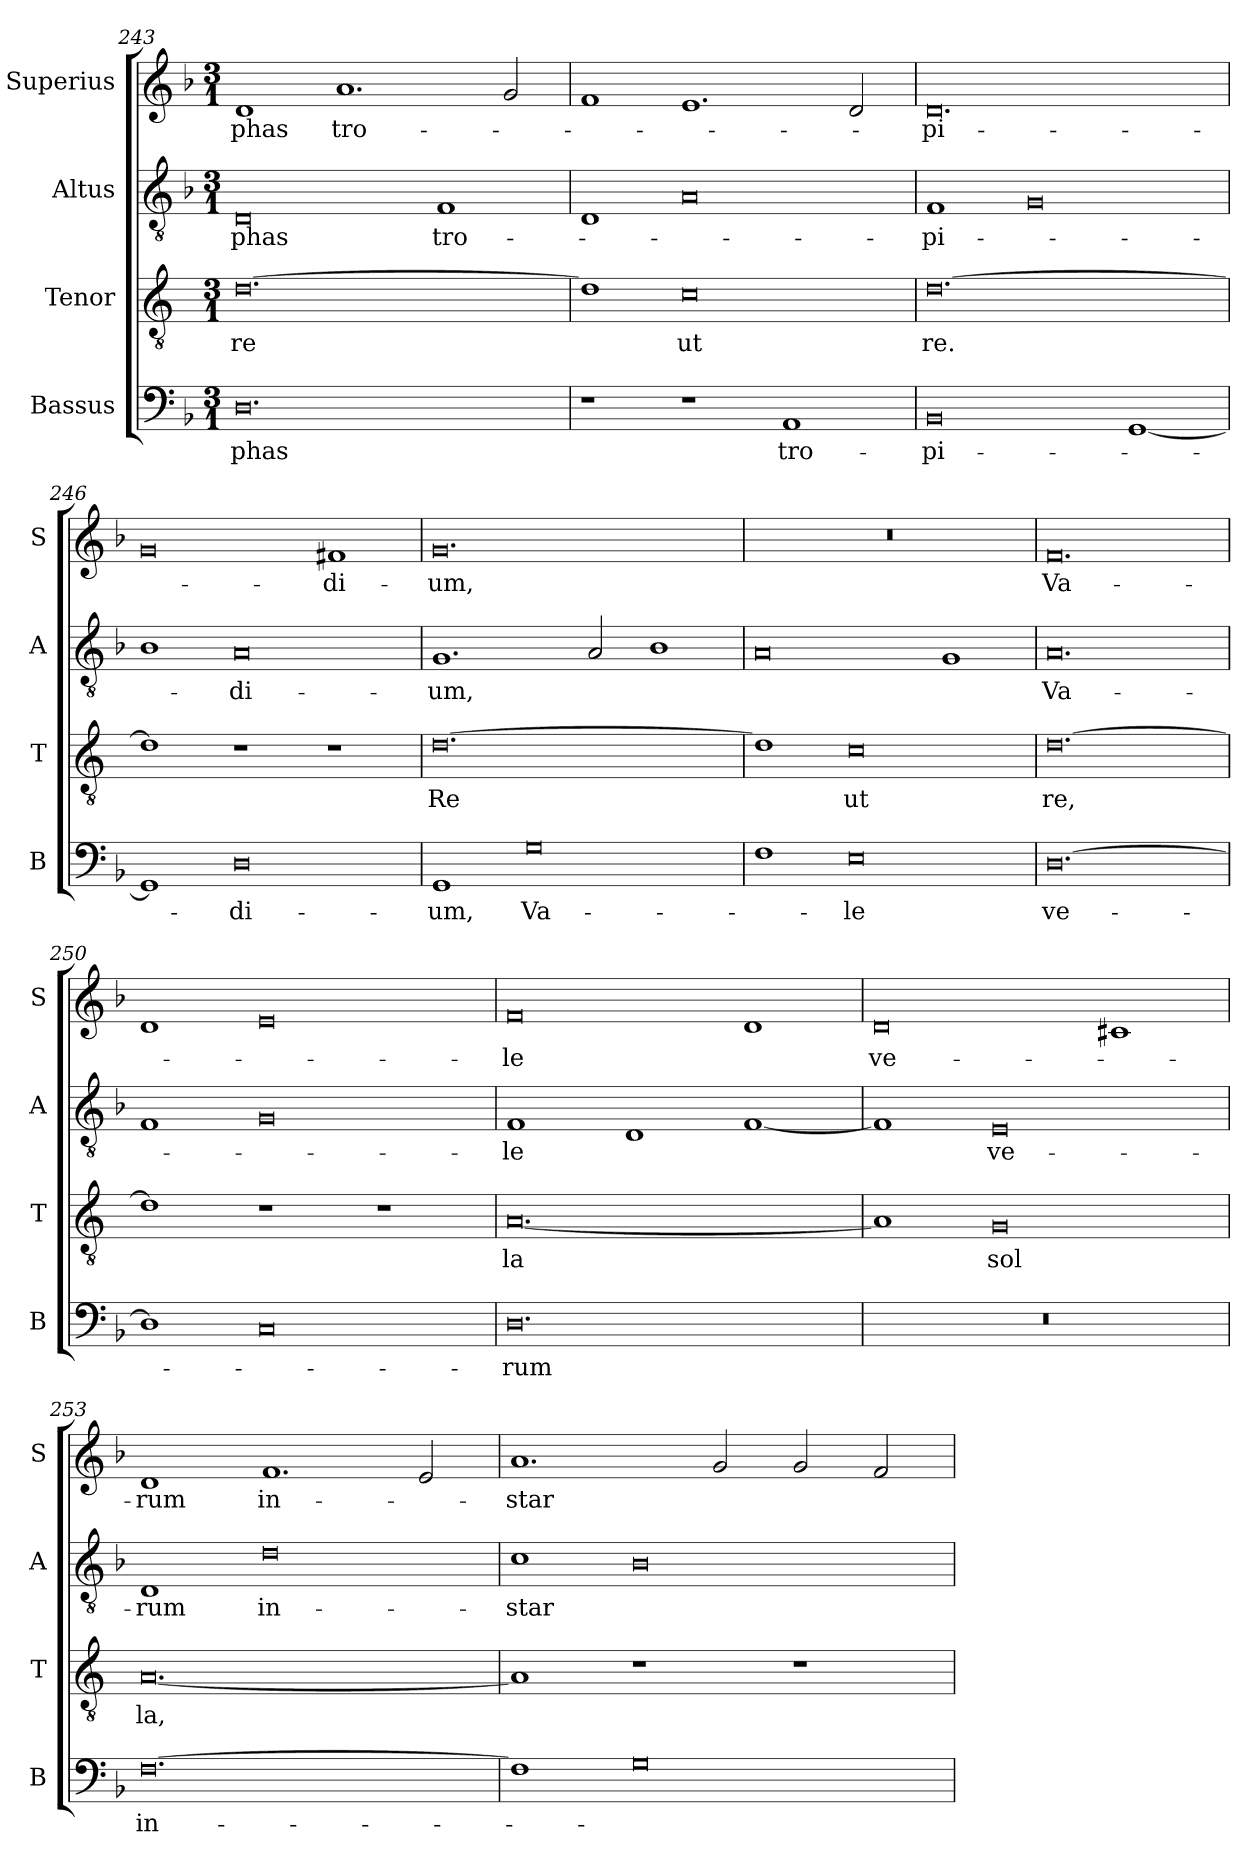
**kern	**text	**kern	**text	**kern	**text	**kern	**text
*part4	*part4	*part3	*part3	*part2	*part2	*part1	*part1
*staff4	*staff4	*staff3	*staff3	*staff2	*staff2	*staff1	*staff1
*I"Bassus	*	*I"Tenor	*	*I"Altus	*	*I"Superius	*
*I'B	*	*I'T	*	*I'A	*	*I'S	*
*clefF4	*	*clefGv2	*	*clefGv2	*	*clefG2	*
*k[b-]	*	*k[]	*	*k[b-]	*	*k[b-]	*
*M3/1	*	*M3/1	*	*M3/1	*	*M3/1	*
=243	=243	=243	=243	=243	=243	=243	=243
0.D	-phas	[0.d	re	0D	-phas	1d	-phas
.	.	.	.	.	.	1.a	tro-
.	.	.	.	1F	tro-	.	.
.	.	.	.	.	.	2g	.
=244	=244	=244	=244	=244	=244	=244	=244
1r	.	1d]	.	1D	.	1f	.
1r	.	0c	ut	0A	.	1.e	.
1AA	tro-	.	.	.	.	.	.
.	.	.	.	.	.	2d	.
=245	=245	=245	=245	=245	=245	=245	=245
0BB-	-pi-	[0.d	re.	1F	-pi-	0.d	-pi-
.	.	.	.	0G	.	.	.
[1GG	.	.	.	.	.	.	.
=246	=246	=246	=246	=246	=246	=246	=246
1GG]	.	1d]	.	1B-	.	0g	.
0D	-di-	1r	.	0A	-di-	.	.
.	.	1r	.	.	.	1f#X	-di-
=247	=247	=247	=247	=247	=247	=247	=247
1GG	-um,	[0.d	Re	1.G	-um,	0.g	-um,
0G	Va-	.	.	.	.	.	.
.	.	.	.	2A	.	.	.
.	.	.	.	1B-	.	.	.
=248	=248	=248	=248	=248	=248	=248	=248
1F	.	1d]	.	0A	.	0.r	.
0E	-le	0c	ut	.	.	.	.
.	.	.	.	1G	.	.	.
=249	=249	=249	=249	=249	=249	=249	=249
[0.D	ve-	[0.d	re,	0.A	Va-	0.f	Va-
=250	=250	=250	=250	=250	=250	=250	=250
1D]	.	1d]	.	1F	.	1d	.
0C	.	1r	.	0G	.	0e	.
.	.	1r	.	.	.	.	.
=251	=251	=251	=251	=251	=251	=251	=251
0.D	-rum	[0.A	la	1F	-le	0f	-le
.	.	.	.	1D	.	.	.
.	.	.	.	[1F	.	1d	.
=252	=252	=252	=252	=252	=252	=252	=252
0.r	.	1A]	.	1F]	.	0d	ve-
.	.	0G	sol	0E	ve-	.	.
.	.	.	.	.	.	1c#X	.
=253	=253	=253	=253	=253	=253	=253	=253
[0.F	in-	[0.A	la,	1D	-rum	1d	-rum
.	.	.	.	0d	in-	1.f	in-
.	.	.	.	.	.	2e	.
=254	=254	=254	=254	=254	=254	=254	=254
1F]	.	1A]	.	1c	-star	1.a	-star
0G	.	1r	.	0B-	.	.	.
.	.	.	.	.	.	2g	.
.	.	1r	.	.	.	2g	.
.	.	.	.	.	.	2f	.
=	=	=	=	=	=	=	=
*-	*-	*-	*-	*-	*-	*-	*-
